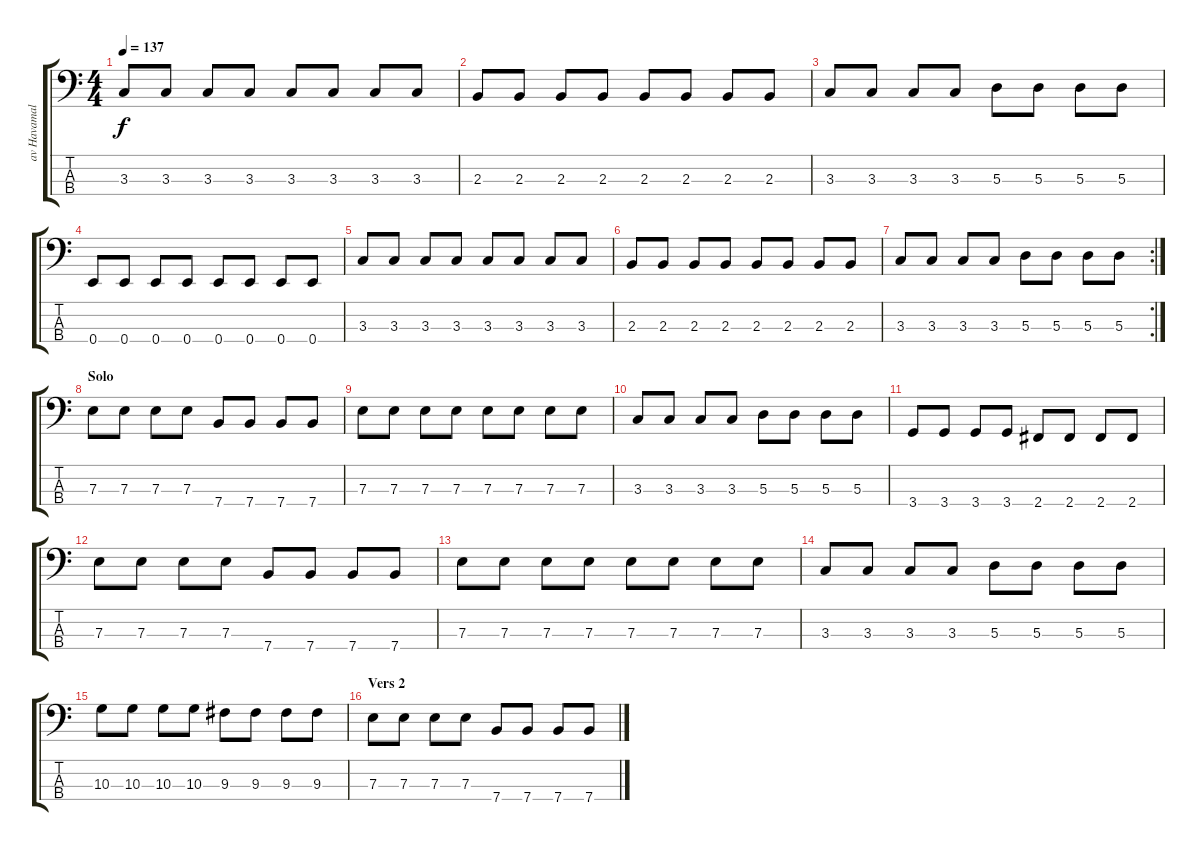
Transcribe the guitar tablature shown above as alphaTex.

\track ("av Havamal-Tobbe" "av Havamal") {instrument electricbasspick}
\staff {score tabs}
\tuning (G2 D2 A1 E1) {hide}
\ts (4 4)
\tempo 137
\clef f4
\ks c
3.3.8{dy f} 3.3.8 3.3.8 3.3.8 3.3.8 3.3.8 3.3.8 3.3.8 |
2.3.8 2.3.8 2.3.8 2.3.8 2.3.8 2.3.8 2.3.8 2.3.8 |
3.3.8 3.3.8 3.3.8 3.3.8 5.3.8 5.3.8 5.3.8 5.3.8 |
0.4.8 0.4.8 0.4.8 0.4.8 0.4.8 0.4.8 0.4.8 0.4.8 |
3.3.8 3.3.8 3.3.8 3.3.8 3.3.8 3.3.8 3.3.8 3.3.8 |
2.3.8 2.3.8 2.3.8 2.3.8 2.3.8 2.3.8 2.3.8 2.3.8 |
\rc 2
3.3.8 3.3.8 3.3.8 3.3.8 5.3.8 5.3.8 5.3.8 5.3.8 |
\section ("" "Solo")
7.3.8 7.3.8 7.3.8 7.3.8 7.4.8 7.4.8 7.4.8 7.4.8 |
7.3.8 7.3.8 7.3.8 7.3.8 7.3.8 7.3.8 7.3.8 7.3.8 |
3.3.8 3.3.8 3.3.8 3.3.8 5.3.8 5.3.8 5.3.8 5.3.8 |
3.4.8 3.4.8 3.4.8 3.4.8 2.4.8 2.4.8 2.4.8 2.4.8 |
7.3.8 7.3.8 7.3.8 7.3.8 7.4.8 7.4.8 7.4.8 7.4.8 |
7.3.8 7.3.8 7.3.8 7.3.8 7.3.8 7.3.8 7.3.8 7.3.8 |
3.3.8 3.3.8 3.3.8 3.3.8 5.3.8 5.3.8 5.3.8 5.3.8 |
10.3.8 10.3.8 10.3.8 10.3.8 9.3.8 9.3.8 9.3.8 9.3.8 |
\section ("" "Vers 2")
7.3.8 7.3.8 7.3.8 7.3.8 7.4.8 7.4.8 7.4.8 7.4.8
